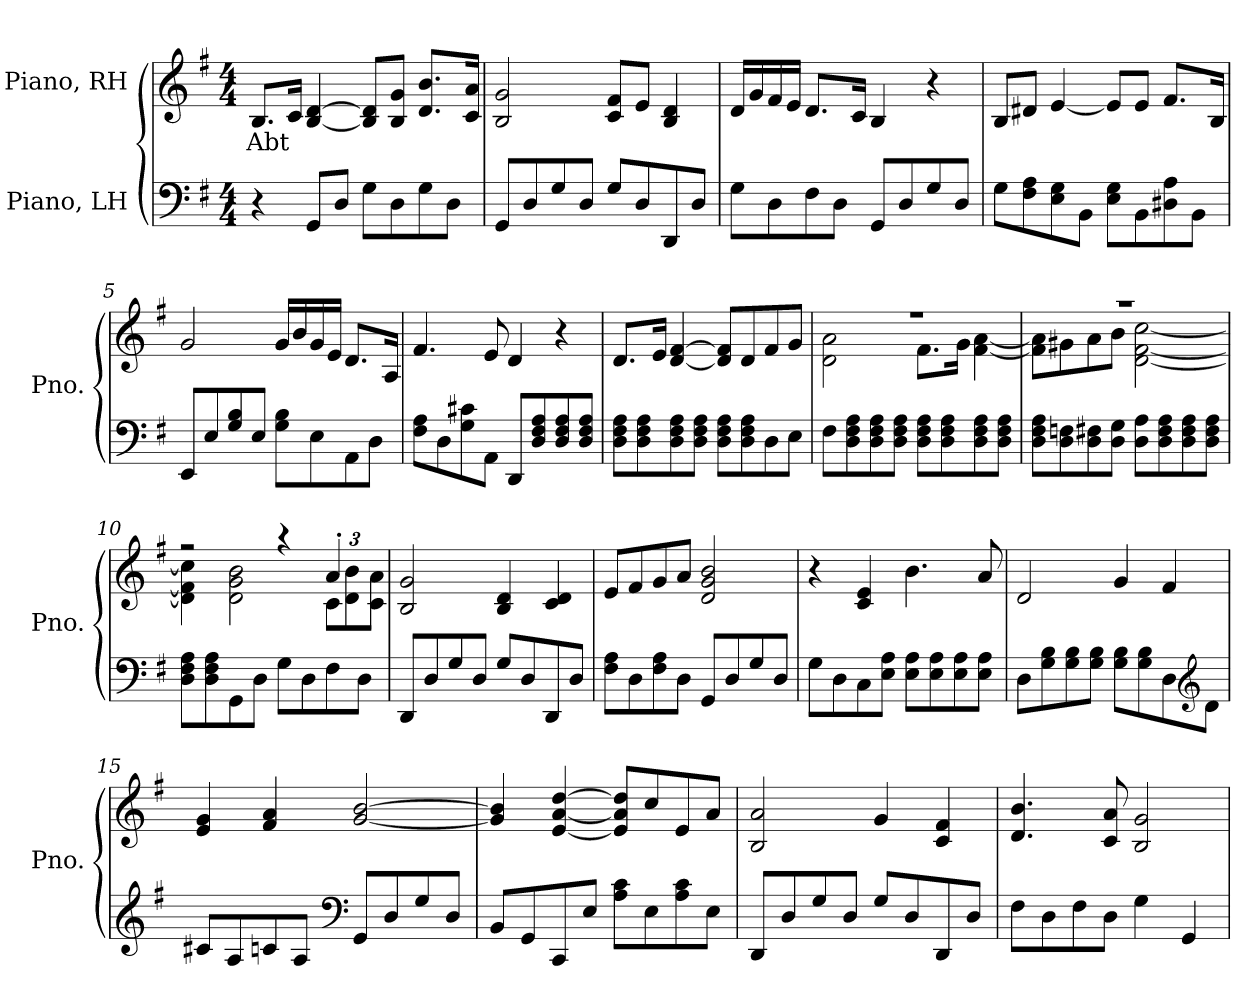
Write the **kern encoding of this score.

**kern	**kern	**text
*part2	*part1	*part1
*staff2	*staff1	*staff1
*I"Piano, LH	*I"Piano, RH	*
*I'Pno.	*I'Pno.	*
*clefF4	*clefG2	*
*k[f#]	*k[f#]	*
*M4/4	*M4/4	*
*MM120	*MM120	*
=1	=1	=1
!	!	!LO:LY:b
4r	8.B/L	Abt
.	16c/Jk	.
8GG/L	[4B/ [4d/	.
8D/J	.	.
8G\L	8B/] 8d/]L	.
8D\	8B/ 8g/J	.
8G\	8.d/ 8.b/L	.
8D\J	.	.
.	16c/ 16a/Jk	.
=2	=2	=2
8GG/L	2B/ 2g/	.
8D/	.	.
8G/	.	.
8D/J	.	.
8G/L	8c/ 8f#/L	.
8D/	8e/J	.
8DD/	4B/ 4d/	.
8D/J	.	.
=3	=3	=3
8G\L	16d/LL	.
.	16g/	.
8D\	16f#/	.
.	16e/JJ	.
8F#\	8.d/L	.
8D\J	.	.
.	16c/Jk	.
8GG/L	4B/	.
8D/	.	.
8G/	4r	.
8D/J	.	.
!!LO:LB:g=z
=4	=4	=4
8G\L	8B/L	.
8F#\ 8A\	8d#X/J	.
8E\ 8G\	[4e/	.
8BB\J	.	.
8E\ 8G\L	8e/L]	.
8BB\	8e/J	.
8D#X\ 8A\	8.f#/L	.
8BB\J	.	.
.	16B/Jk	.
=5	=5	=5
8EE/L	2g/	.
8E/	.	.
8G/ 8B/	.	.
8E/J	.	.
8G\ 8B\L	16g/LL	.
.	16b/	.
8E\	16g/	.
.	16e/JJ	.
8AA\	8.d/L	.
8D\J	.	.
.	16A/Jk	.
=6	=6	=6
8F#\ 8A\L	4.f#/	.
8D\	.	.
8G\ 8c#X\	.	.
8AA\J	8e/	.
8DD/L	4d/	.
8D/ 8F#/ 8A/	.	.
8D/ 8F#/ 8A/	4r	.
8D/ 8F#/ 8A/J	.	.
=7	=7	=7
8D\ 8F#\ 8A\L	8.d/L	.
8D\ 8F#\ 8A\	.	.
.	16e/Jk	.
8D\ 8F#\ 8A\	[4d/ [4f#/	.
8D\ 8F#\ 8A\J	.	.
8D\ 8F#\ 8A\L	8d/] 8f#/]L	.
8D\ 8F#\ 8A\	8d/	.
8D\	8f#/	.
8E\J	8g/J	.
!!LO:LB:g=z
=8	=8	=8
*	*^	*
8F#\L	1r	2d\ 2a\	.
8D\ 8F#\ 8A\	.	.	.
8D\ 8F#\ 8A\	.	.	.
8D\ 8F#\ 8A\J	.	.	.
8D\ 8F#\ 8A\L	.	8.f#\L	.
8D\ 8F#\ 8A\	.	.	.
.	.	16g\Jk	.
8D\ 8F#\ 8A\	.	[4f#\ [4a\	.
8D\ 8F#\ 8A\J	.	.	.
=9	=9	=9	=9
8D\ 8F#\ 8A\L	1r	8f#\] 8a\]L	.
8D\ 8Fn\	.	8g#X\	.
8D\ 8F#X\	.	8a\	.
8D\ 8G\J	.	8b\J	.
8D\ 8A\L	.	[2d\ [2f#\ [2cc\	.
8D\ 8F#\ 8A\	.	.	.
8D\ 8F#\ 8A\	.	.	.
8D\ 8F#\ 8A\J	.	.	.
=10	=10	=10	=10
8D\ 8F#\ 8A\L	2r	4d\] 4f#\] 4cc\]	.
8D\ 8F#\ 8A\	.	.	.
8GG\	.	2d\ 2g\ 2b\	.
8D\J	.	.	.
8G\L	4r	.	.
8D\	.	.	.
*	*	*Xbrackettup	*
8F#\	4a'/	12c\L	.
.	.	12d\ 12b\	.
8D\J	.	.	.
.	.	12c\ 12a\J	.
*	*v	*v	*
=11	=11	=11
8DD/L	2B/ 2g/	.
8D/	.	.
8G/	.	.
8D/J	.	.
8G/L	4B/ 4d/	.
8D/	.	.
8DD/	4c/ 4d/	.
8D/J	.	.
!!LO:LB:g=z
=12	=12	=12
8F#\ 8A\L	8e/L	.
8D\	8f#/	.
8F#\ 8A\	8g/	.
8D\J	8a/J	.
8GG/L	2d/ 2g/ 2b/	.
8D/	.	.
8G/	.	.
8D/J	.	.
=13	=13	=13
8G\L	4r	.
8D\	.	.
8C\	4c/ 4e/	.
8E\ 8A\J	.	.
8E\ 8A\L	4.b\	.
8E\ 8A\	.	.
8E\ 8A\	.	.
8E\ 8A\J	8a/	.
=14	=14	=14
8D\L	2d/	.
8G\ 8B\	.	.
8G\ 8B\	.	.
8G\ 8B\J	.	.
8G\ 8B\L	4g/	.
8G\ 8B\	.	.
8D\	4f#/	.
*clefG2	*	*
8d\J	.	.
=15	=15	=15
8c#X/L	4e/ 4g/	.
8A/	.	.
8cn/	4f#/ 4a/	.
8A/J	.	.
*clefF4	*	*
8GG/L	[2g/ [2b/	.
8D/	.	.
8G/	.	.
8D/J	.	.
!!LO:LB:g=z
=16	=16	=16
8BB/L	4g/] 4b/]	.
8GG/	.	.
8CC/	[4e/ [4a/ [4dd/	.
8E/J	.	.
8A\ 8c\L	8e/] 8a/] 8dd/]L	.
8E\	8cc/	.
8A\ 8c\	8e/	.
8E\J	8a/J	.
=17	=17	=17
8DD/L	2B/ 2a/	.
8D/	.	.
8G/	.	.
8D/J	.	.
8G/L	4g/	.
8D/	.	.
8DD/	4c/ 4f#/	.
8D/J	.	.
=18	=18	=18
8F#\L	4.d/ 4.b/	.
8D\	.	.
8F#\	.	.
8D\J	8c/ 8a/	.
4G\	2B/ 2g/	.
4GG/	.	.
=	=	=
*-	*-	*-
